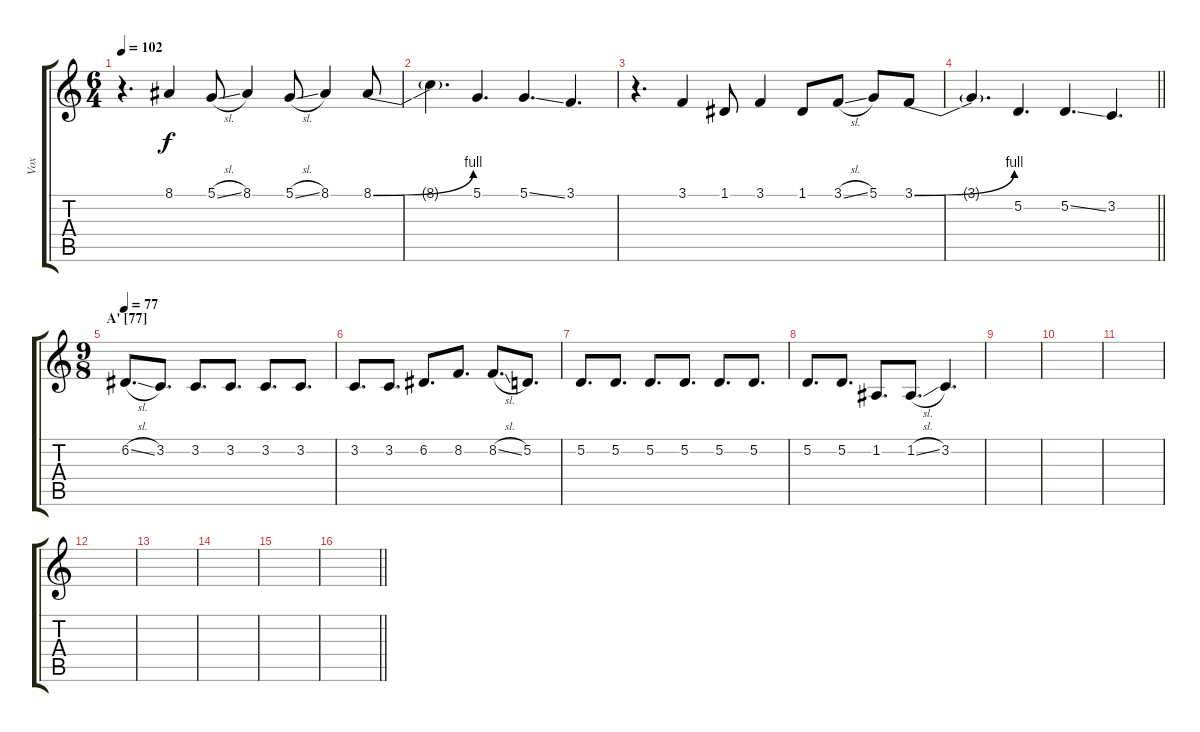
\track ("Vox" "Vox") {instrument lead2sawtooth}
\staff {score tabs}
\tuning (D4 A3 F3 C3 G2 C2) {hide}
\ts (6 4)
\tempo 102
\clef g2
\ks c
r.4{d dy f} 8.1.4 5.1{sl}.8 8.1.4 5.1{sl}.8 8.1.4 8.1{be (bend 0 0 60 4)}.8 |
8.1{t}.4{d} 5.1.4{d} 5.1{ss}.4{d} 3.1.4{d} |
r.4{d} 3.1.4 1.1.8 3.1.4 1.1.8 3.1{sl}.8 5.1.8 3.1{be (bend 0 0 60 4)}.8 |
\barLineRight lightlight
3.1{t}.4{d} 5.2.4{d} 5.2{ss}.4{d} 3.2.4{d} |
\ts (9 8)
\section ("" "A' [77]")
\tempo 77
6.2{sl}.8{d} 3.2.8{d} 3.2.8{d} 3.2.8{d} 3.2.8{d} 3.2.8{d} |
3.2.8{d} 3.2.8{d} 6.2.8{d} 8.2.8{d} 8.2{sl}.8{d} 5.2.8{d} |
5.2.8{d} 5.2.8{d} 5.2.8{d} 5.2.8{d} 5.2.8{d} 5.2.8{d} |
5.2.8{d} 5.2.8{d} 1.2.8{d} 1.2{sl}.8{d} 3.2.4{d} |
|
|
|
|
|
|
|
\barLineRight lightlight
